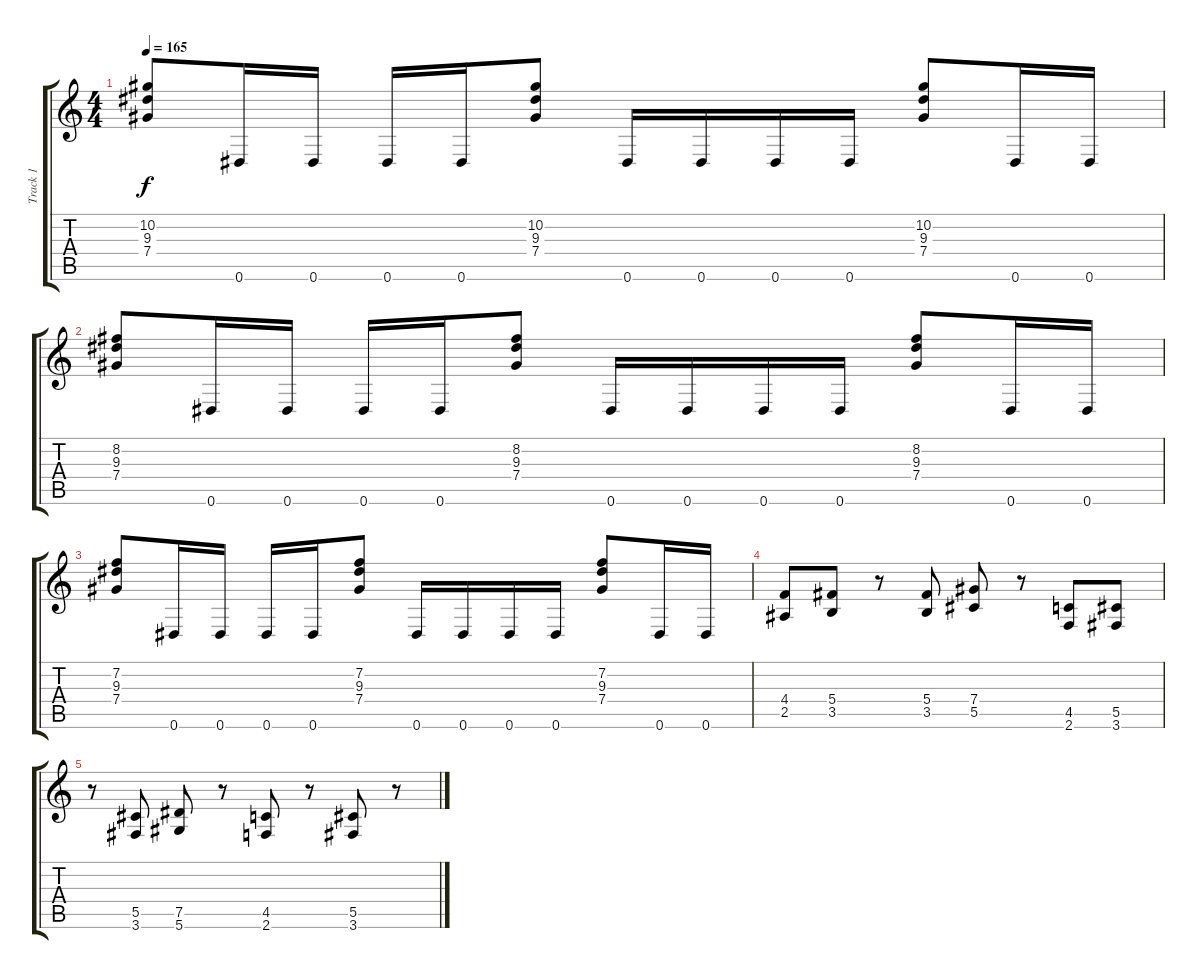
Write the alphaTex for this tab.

\track ("Track 1" "Track 1") {instrument distortionguitar}
\staff {score tabs}
\tuning (Eb4 Bb3 Gb3 Db3 Ab2 Eb2) {hide}
\ts (4 4)
\tempo 165
\clef g2
\ks c
(10.2 9.3 7.4).8{dy f} 0.6.16 0.6.16 0.6.16 0.6.16 (10.2 9.3 7.4).8 0.6.16 0.6.16 0.6.16 0.6.16 (10.2 9.3 7.4).8 0.6.16 0.6.16 |
(8.2 9.3 7.4).8 0.6.16 0.6.16 0.6.16 0.6.16 (8.2 9.3 7.4).8 0.6.16 0.6.16 0.6.16 0.6.16 (8.2 9.3 7.4).8 0.6.16 0.6.16 |
(7.2 9.3 7.4).8 0.6.16 0.6.16 0.6.16 0.6.16 (7.2 9.3 7.4).8 0.6.16 0.6.16 0.6.16 0.6.16 (7.2 9.3 7.4).8 0.6.16 0.6.16 |
(4.4 2.5).8 (5.4 3.5).8 r.8 (5.4 3.5).8 (7.4 5.5).8 r.8 (4.5 2.6).8 (5.5 3.6).8 |
r.8 (5.5 3.6).8 (7.5 5.6).8 r.8 (4.5 2.6).8 r.8 (5.5 3.6).8 r.8
